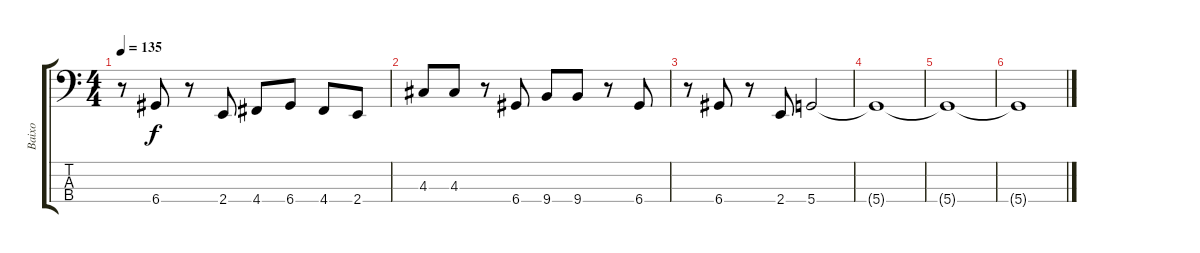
\track ("Baixo" "Baixo") {instrument electricbassfinger}
\staff {score tabs}
\tuning (G2 D2 A1 D1) {hide}
\ts (4 4)
\tempo 135
\clef f4
\ks c
r.8{dy f} 6.4.8 r.8 2.4.8 4.4.8 6.4.8 4.4.8 2.4.8 |
4.3.8 4.3.8 r.8 6.4.8 9.4.8 9.4.8 r.8 6.4.8 |
r.8 6.4.8 r.8 2.4.8 5.4.2 |
5.4{t}.1 |
5.4{t}.1 |
5.4{t}.1
